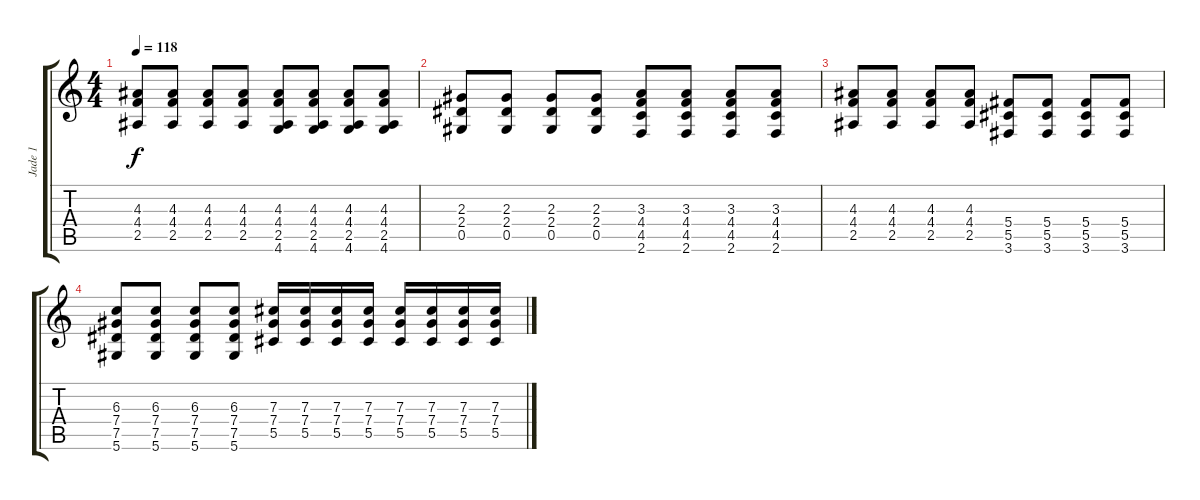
\track ("Jade 1" "Jade 1") {instrument overdrivenguitar}
\staff {score tabs}
\tuning (Eb4 Bb3 Gb3 Db3 Ab2 Eb2) {hide}
\ts (4 4)
\tempo 118
\clef g2
\ks c
(4.3 4.4 2.5).8{dy f} (4.3 4.4 2.5).8 (4.3 4.4 2.5).8 (4.3 4.4 2.5).8 (4.3 4.4 2.5 4.6).8 (4.3 4.4 2.5 4.6).8 (4.3 4.4 2.5 4.6).8 (4.3 4.4 2.5 4.6).8 |
(2.3 2.4 0.5).8 (2.3 2.4 0.5).8 (2.3 2.4 0.5).8 (2.3 2.4 0.5).8 (3.3 4.4 4.5 2.6).8 (3.3 4.4 4.5 2.6).8 (3.3 4.4 4.5 2.6).8 (3.3 4.4 4.5 2.6).8 |
(4.3 4.4 2.5).8 (4.3 4.4 2.5).8 (4.3 4.4 2.5).8 (4.3 4.4 2.5).8 (5.4 5.5 3.6).8 (5.4 5.5 3.6).8 (5.4 5.5 3.6).8 (5.4 5.5 3.6).8 |
(6.3 7.4 7.5 5.6).8 (6.3 7.4 7.5 5.6).8 (6.3 7.4 7.5 5.6).8 (6.3 7.4 7.5 5.6).8 (7.3 7.4 5.5).16 (7.3 7.4 5.5).16 (7.3 7.4 5.5).16 (7.3 7.4 5.5).16 (7.3 7.4 5.5).16 (7.3 7.4 5.5).16 (7.3 7.4 5.5).16 (7.3 7.4 5.5).16
